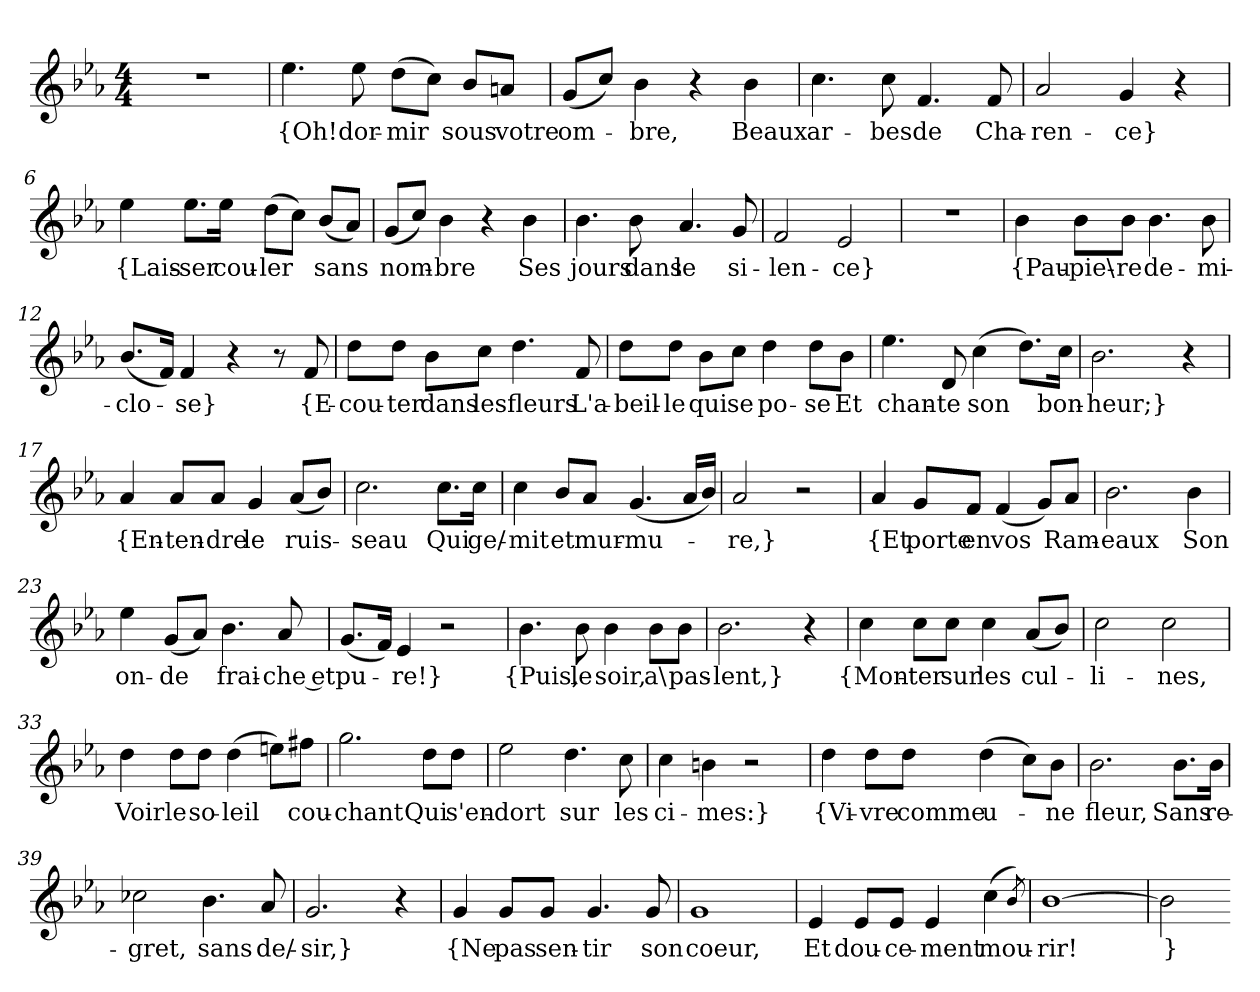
**kern	**text
*part1	*part1
*staff1	*staff1
*clefG2	*
*k[b-e-a-]	*
*M4/4	*
=1	=1
1r	.
=2	=2
4.ee-	{Oh!
8ee-	dor-
(8dd\L	-mir
8cc\J)	.
8b-/L	sous
8an/J	votre
=3	=3
(8g/L	om-
8cc/J)	.
4b-	-bre,
4r	.
4b-	Beaux
=4	=4
4.cc	ar-
8cc	-bes
4.f	de
8f	Cha-
=5	=5
2a-	-ren-
4g	-ce}
4r	.
=6	=6
4ee-	{Lais-
8.ee-\L	-ser
16ee-\Jk	cou-
(8dd\L	-ler
8cc\J)	.
(8b-/L	sans
8a-/J)	.
=7	=7
(8g/L	nom-
8cc/J)	.
4b-	-bre
4r	.
4b-	Ses
=8	=8
4.b-	jours
8b-	dans
4.a-	le
8g	si-
=9	=9
2f	-len-
2e-	-ce}
=10	=10
1r	.
=11	=11
4b-	{Pau-
8b-\L	-pie\-
8b-\J	-re
4.b-	de-
8b-	-mi-
=12	=12
(8.b-/L	-clo-
16f/Jk)	.
4f	-se}
4r	.
8r	.
8f	{E-
=13	=13
8dd\L	-cou-
8dd\J	-ter
8b-\L	dans
8cc\J	les
4.dd	fleurs
8f	L'a-
=14	=14
8dd\L	-beil-
8dd\J	-le
8b-\L	qui
8cc\J	se
4dd	po-
8dd\L	-se
8b-\J	Et
=15	=15
4.ee-	chan-
8d	-te
(4cc	son
8.dd\L)	.
16cc\Jk	bon-
=16	=16
2.b-	-heur;}
4r	.
=17	=17
4a-	{En-
8a-/L	-ten-
8a-/J	-dre
4g	le
(8a-/L	ruis-
8b-/J)	.
=18	=18
2.cc	-seau
8.cc\L	Qui
16cc\Jk	ge/-
=19	=19
4cc	-mit
8b-/L	et
8a-/J	mur-
(4.g	-mu-
16a-/LL	.
16b-/JJ)	.
=20	=20
2a-	-re,}
2r	.
=21	=21
4a-	{Et
8g/L	porte
8f/J	en
(4f	vos
8g/L)	.
8a-/J	Ram-
=22	=22
2.b-	-eaux
4b-	Son
=23	=23
4ee-	on-
(8g/L	de
8a-/J)	.
4.b-	frai-
8a-	-che et
=24	=24
(8.g/L	pu-
16f/Jk)	.
4e-	-re!}
2r	.
=29	=29
4.b-	{Puis,
8b-	le
4b-	soir,
8b-\L	a\
8b-\J	pas-
=30	=30
2.b-	-lent,}
4r	.
=31	=31
4cc	{Mon-
8cc\L	-ter
8cc\J	sur
4cc	les
(8a-/L	cul-
8b-/J)	.
=32	=32
2cc	-li-
2cc	-nes,
=33	=33
4dd	Voir
8dd\L	le
8dd\J	so-
(4dd	-leil
8een\L)	.
8ff#X\J	cou-
=34	=34
2.gg	-chant
8dd\L	Qui
8dd\J	s'en-
=35	=35
2ee-	-dort
4.dd	sur
8cc	les
=36	=36
4cc	ci-
4bn	-mes:}
2r	.
=37	=37
4dd	{Vi-
8dd\L	-vre
8dd\J	comme
(4dd	u-
8cc\L)	.
8b-\J	-ne
=38	=38
2.b-	fleur,
8.b-\L	Sans
16b-\Jk	re-
=39	=39
2cc-X	-gret,
4.b-	sans
8a-	de/-
=40	=40
2.g	-sir,}
4r	.
=41	=41
4g	{Ne
8g/L	pas
8g/J	sen-
4.g	-tir
8g	son
=42	=42
1g	coeur,
=43	=43
4e-	Et
8e-/L	dou-
8e-/J	-ce-
4e-	-ment
(4cc	mou-
8qb-)	.
=44	=44
[1b-	-rir!
=45	=45
2b-]	}
=-	=-
*-	*-
